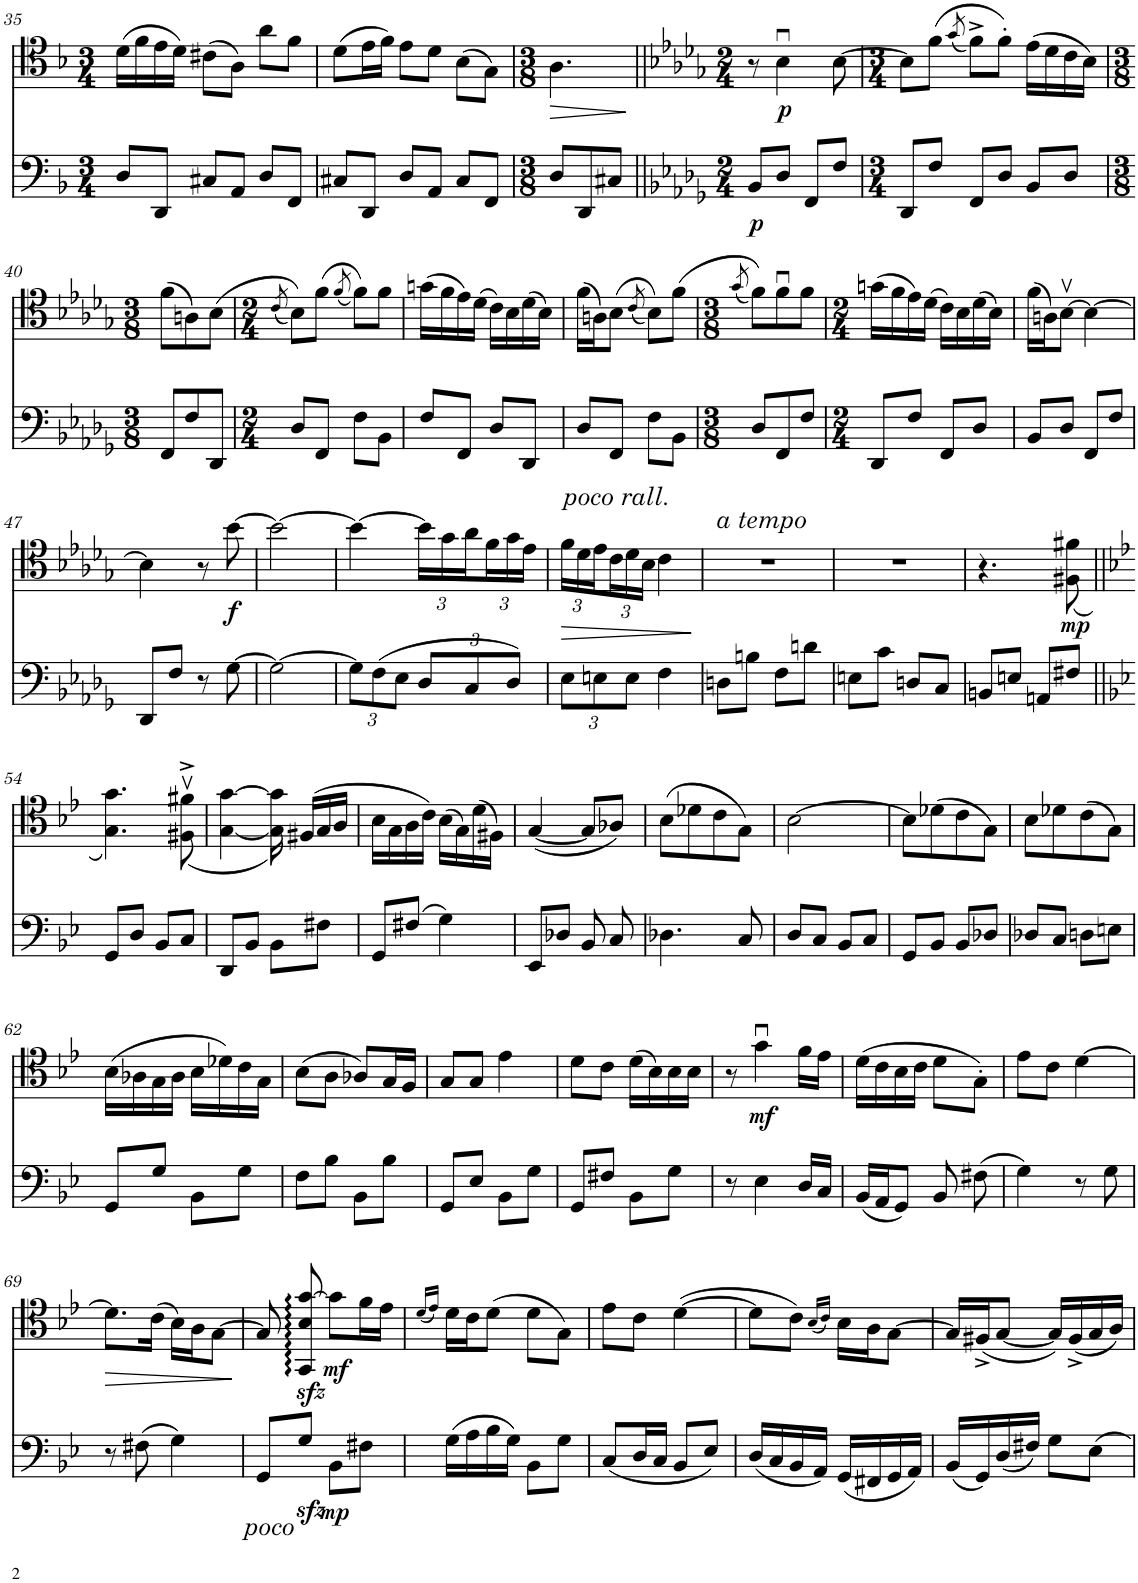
**kern	**dynam	**kern	**dynam
*part2	*part2	*part1	*part1
*staff2	*staff2	*staff1	*staff1
*I"Cello 2	*	*I"Cello 1	*
!!LO:PB:g=z
*clefF4	*	*clefC4	*
*k[b-]	*	*k[b-]	*
*M3/4	*	*M3/4	*
=35	=35	=35	=35
8D/L	.	(16d\LL	.
.	.	16f\	.
8DD/J	.	16e\	.
.	.	16d\JJ)	.
8C#X/L	.	(8c#X\L	.
8AA/J	.	8A\J)	.
8D/L	.	8a\L	.
8FF/J	.	8f\J	.
=36	=36	=36	=36
8C#X/L	.	(8d\L	.
8DD/J	.	16e\L	.
.	.	16f\JJ)	.
8D/L	.	8e\L	.
8AA/J	.	8d\J	.
8C#/L	.	(8B-\L	.
8FF/J	.	8G\J)	.
=37	=37	=37	=37
*M3/8	*	*M3/8	*
!	!	!	!LO:HP:b
8D/L	.	4.A\	>
8DD/	.	.	.
8C#X/J	.	.	.
.	.	.	]
=38||	=38||	=38||	=38||
*k[b-e-a-d-g-]	*	*k[b-e-a-d-g-]	*
*M2/4	*	*M2/4	*
!	!LO:DY:b	!	!
8BB-/L	p	8r	.
!	!	!	!LO:DY:b
8D-/J	.	4B-u\	p
8FF/L	.	.	.
8F/J	.	[8B-\	.
=39	=39	=39	=39
*M3/4	*	*M3/4	*
8DD-/L	.	8B-\L]	.
8F/J	.	(8f\J	.
.	.	(8qg-/	.
8FF/L	.	8f^\L)	.
8D-/J	.	8f'\J)	.
8BB-/L	.	(16e-\LL	.
.	.	16d-\	.
8D-/J	.	16c\	.
.	.	16B-\JJ)	.
!!LO:LB:g=z
=40	=40	=40	=40
*M3/8	*	*M3/8	*
8FF/L	.	(8f\L	.
8F/	.	8An\)	.
8DD-/J	.	(8B-\J	.
=41	=41	=41	=41
*M2/4	*	*M2/4	*
.	.	(8qc/	.
8D-/L	.	8B-\L))	.
8FF/J	.	(8f\J	.
.	.	(8qf/	.
8F\L	.	8f\L))	.
8BB-\J	.	8f\J	.
=42	=42	=42	=42
8F/L	.	(16gn\LL	.
.	.	16f\	.
8FF/J	.	16e-\)	.
.	.	(16d-\JJ	.
8D-/L	.	16c\LL)	.
.	.	16B-\	.
8DD-/J	.	(16d-\	.
.	.	16B-\JJ)	.
=43	=43	=43	=43
8D-/L	.	(16f\LL	.
.	.	16An\J)	.
8FF/J	.	(8B-\J	.
.	.	(8qc/	.
8F\L	.	8B-\L))	.
8BB-\J	.	(8f\J	.
=44	=44	=44	=44
*M3/8	*	*M3/8	*
.	.	(8qg-/	.
8D-/L	.	8f\L))	.
8FF/	.	8fu\	.
8F/J	.	8f\J	.
=45	=45	=45	=45
*M2/4	*	*M2/4	*
8DD-/L	.	(16gn\LL	.
.	.	16f\	.
8F/J	.	16e-\)	.
.	.	(16d-\JJ	.
8FF/L	.	16c\LL)	.
.	.	16B-\	.
8D-/J	.	(16d-\	.
.	.	16B-\JJ)	.
=46	=46	=46	=46
8BB-/L	.	(16f\LL	.
.	.	16An\J)	.
8D-/J	.	[8B-v\J	.
8FF/L	.	4B-\_	.
8F/J	.	.	.
!!LO:LB:g=z
=47	=47	=47	=47
8DD-/L	.	4B-\]	.
8F/J	.	.	.
8r	.	8r	.
!	!	!	!LO:DY:b
[8G-\	.	[8b-\	f
=48	=48	=48	=48
2G-\_	.	2b-\_	.
=49	=49	=49	=49
*Xbrackettup	*	*	*
12G-\L]	.	4b-\_	.
(12F\	.	.	.
12E-\J	.	.	.
*	*	*Xbrackettup	*
12D-/L	.	24b-\LL]	.
.	.	24g-\	.
12C/	.	24a-\	.
.	.	24f\	.
12D-/J)	.	24g-\	.
.	.	24e-\JJ	.
=50	=50	=50	=50
!	!	!LO:TX:a:i:t=poco rall.	!
!	!	!	!LO:HP:b
12E-\L	.	24f\LL	>
.	.	24d-\	.
12En\	.	24e-\	.
.	.	24c\	.
12E\J	.	24d-\	.
.	.	24B-\JJ	.
4F\	.	4c\	.
.	.	.	]
=51	=51	=51	=51
!	!	!LO:TX:a:i:t=a tempo	!
8Dn\L	.	2r	.
8Bn\J	.	.	.
8F\L	.	.	.
8dn\J	.	.	.
=52	=52	=52	=52
8En\L	.	2r	.
8c\J	.	.	.
8Dn/L	.	.	.
8C/J	.	.	.
=53	=53	=53	=53
8BBn/L	.	4.r	.
8En/J	.	.	.
8AAn/L	.	.	.
!	!	!	!LO:DY:b
8F#X/J	.	(<8F#X\ 8f#X\	mp
!!LO:LB:g=z
=54||	=54||	=54||	=54||
*k[b-e-]	*	*k[b-e-]	*
8GG/L	.	4.G\ 4.g\)	.
8D/J	.	.	.
8BB-/L	.	.	.
8C/J	.	(<8F#X\v^ 8f#X\v^	.
=55	=55	=55	=55
8DD/L	.	[4G\ [4g\	.
8BB-/J	.	.	.
8BB-\L	.	16G\] 16g\])	.
.	.	(16F#X/LL	.
8F#X\J	.	16G/	.
.	.	16A/JJ	.
=56	=56	=56	=56
8GG/L	.	16B-\LL	.
.	.	16G\	.
(8F#X/J	.	16A\	.
.	.	16c\JJ)	.
4G\)	.	(16B-\LL	.
.	.	16G\)	.
.	.	(16d\	.
.	.	16F#X\JJ)	.
=57	=57	=57	=57
8EE-/L	.	([4G/	.
8D-X/J	.	.	.
8BB-/	.	8G/L]	.
8C/	.	8A-X/J)	.
=58	=58	=58	=58
4.D-X\	.	(8B-\L	.
.	.	8d-X\	.
.	.	8c\	.
8C/	.	8G\J)	.
=59	=59	=59	=59
8D/L	.	[2B-\	.
8C/J	.	.	.
8BB-/L	.	.	.
8C/J	.	.	.
=60	=60	=60	=60
8GG/L	.	8B-\L]	.
8BB-/J	.	(8d-X\	.
8BB-/L	.	8c\	.
8D-X/J	.	8G\J)	.
=61	=61	=61	=61
8D-X/L	.	8B-\L	.
8C/J	.	8d-X\	.
8Dn\L	.	(8c\	.
8En\J	.	8G\J)	.
!!LO:LB:g=z
=62	=62	=62	=62
8GG/L	.	(16B-\LL	.
.	.	16A-X\	.
8G/J	.	16G\	.
.	.	16A-\JJ	.
8BB-\L	.	16B-\LL	.
.	.	16d-X\)	.
8G\J	.	16c\	.
.	.	16G\JJ	.
=63	=63	=63	=63
8F\L	.	(8B-\L	.
8B-\J	.	8A\J	.
8BB-\L	.	8A-X/L)	.
8B-\J	.	16G/L	.
.	.	16F/JJ	.
=64	=64	=64	=64
8GG/L	.	8G/L	.
8E-/J	.	8G/J	.
8BB-\L	.	4e-\	.
8G\J	.	.	.
=65	=65	=65	=65
8GG/L	.	8d\L	.
8F#X/J	.	8c\J	.
8BB-\L	.	(16d\LL	.
.	.	16B-\)	.
8G\J	.	16B-\	.
.	.	16B-\JJ	.
=66	=66	=66	=66
8r	.	8r	.
!	!	!	!LO:DY:b
4E-\	.	4gu\	mf
16D/LL	.	16f\LL	.
16C/JJ	.	16e-\JJ	.
=67	=67	=67	=67
(16BB-/LL	.	(16d\LL	.
16AA/J	.	16c\	.
8GG/J)	.	16B-\	.
.	.	16c\JJ	.
8BB-/	.	8d\L	.
(8F#X\	.	8G'\J)	.
=68	=68	=68	=68
4G\)	.	8e-\L	.
.	.	8c\J	.
8r	.	[4d\	.
8G\	.	.	.
!!LO:LB:g=z
=69	=69	=69	=69
!	!	!	!LO:HP:b
8r	.	8.d\L]	>
(8F#X\	.	.	.
.	.	(16c\Jk	.
4G\)	.	16B-\LL)	.
.	.	16A\J	.
.	.	[8G\J	.
.	.	.	]
=70	=70	=70	=70
!LO:TX:b:i:t=poco	!	!	!
8GG/L	.	8G/]	.
8Gzz</J	.	8GG/zz<: 8B-/zz<: [8g/zz<:	.
!	!LO:DY:b	!	!LO:DY:b
8BB-\L	mp	8g\L]	mf
8F#X\J	.	16f\L	.
.	.	16e-\JJ	.
=71	=71	=71	=71
.	.	(16qd/LL	.
.	.	16qe-/JJ)	.
(16G\LL	.	16d\LL	.
16A\	.	16c\J	.
16B-\	.	(8d\J	.
16G\JJ)	.	.	.
8BB-\L	.	8d\L	.
8G\J	.	8G\J)	.
=72	=72	=72	=72
(8C/L	.	8e-\L	.
16D/L	.	8c\J	.
16C/JJ	.	.	.
8BB-/L	.	([4d\	.
8E-/J)	.	.	.
=73	=73	=73	=73
(16D/LL	.	8d\L]	.
16C/	.	.	.
16BB-/	.	8c\J)	.
16AA/JJ)	.	.	.
.	.	(16qB-/LL	.
.	.	16qc/JJ)	.
(16GG/LL	.	16B-\LL	.
16FF#X/	.	16A\J	.
16GG/	.	[8G\J	.
16AA/JJ)	.	.	.
=74	=74	=74	=74
(16BB-/LL	.	16G/LL]	.
16GG/)	.	(16F#X^/J	.
(16D/	.	[8G/J	.
16F#X/JJ)	.	.	.
8G\L	.	16G/LL])	.
.	.	(16F#^/	.
8E-\J	.	16G/	.
.	.	16A/JJ)	.
=	=	=	=
*-	*-	*-	*-
